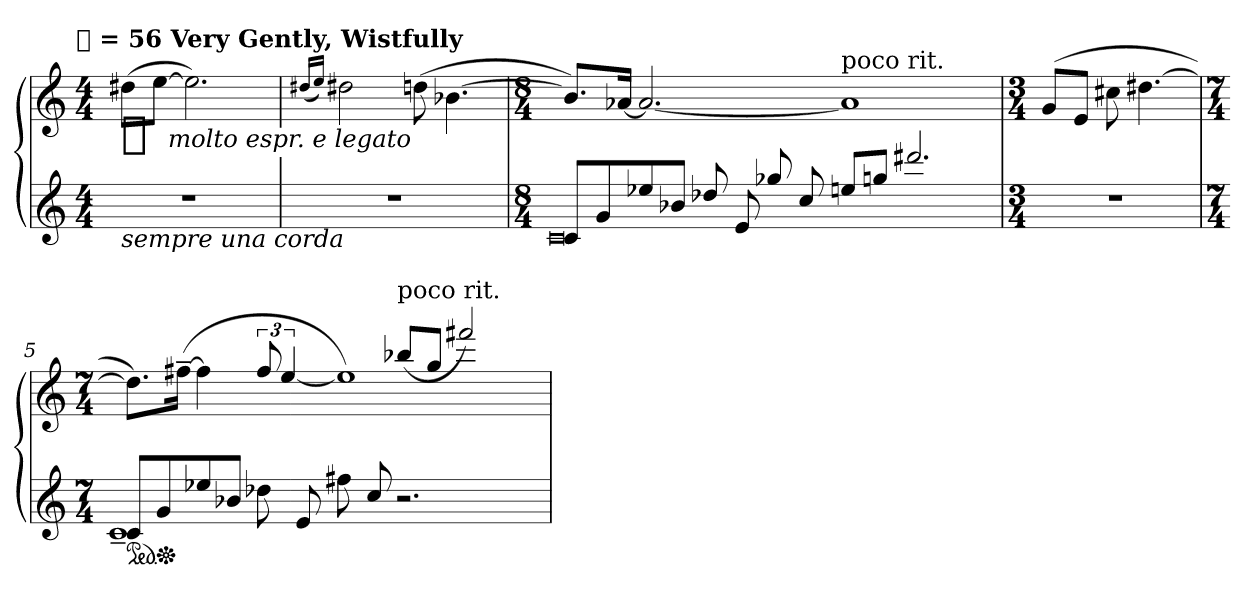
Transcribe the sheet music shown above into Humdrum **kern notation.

**kern	**kern	**dynam
*part1	*part1	*part1
*staff2	*staff1	*staff1/2
*clefG2	*clefG2	*
*k[]	*k[]	*
!!LO:TX:omd:t=𝅘𝅥 = 56 Very Gently, Wistfully
*M4/4	*M4/4	*
*MM56	*MM56	*
=1	=1	=1
!LO:TX:b:i:t=sempre una corda	!	!
!	!	!LO:DY:b:t=%s molto espr. e legato
1r	(>8dd#X\L	pp
.	[8ee\J	.
.	2.ee\])	.
=2	=2	=2
.	(<16qqdd#X/LL	.
.	16qqee/JJ)	.
1r	2dd#\	.
.	(>8ddn\	.
.	[4.b-X\	.
=3	=3	=3
*M8/4	*M8/4	*
*^	*	*
8c/L	0c	8.b-/L])	.
8g/	.	.	.
.	.	[16a-X/Jk	.
8ee-X/	.	2.a-/_	.
8b-X/J	.	.	.
8dd-X/	.	.	.
8e/	.	.	.
8gg-X/	.	.	.
8cc/	.	.	.
!	!	!LO:TX:a:t=poco rit.	!
8een/L	.	1a-]	.
8ggn/J	.	.	.
2.ddd#X/	.	.	.
*v	*v	*	*
!!LO:LB:g=z
=4	=4	=4
*M3/4	*M3/4	*
*	*MM56	*
2.r	(>8g/L	.
.	8e/J	.
.	8cc#X\	.
.	[4.dd#X\	.
=5	=5	=5
*M7/4	*M7/4	*
*ped	*	*
*^	*^	*
8c/L	1c~	8.dd#\L])	2ryy	.
*Xped	*	*	*	*
8g/	.	.	.	.
.	.	(>[16ff#X~\Jk	.	.
8ee-X/	.	4ff#\]	.	.
8b-X/J	.	.	.	.
8dd-X\	.	12ff#/	2ryy	.
.	.	[6ee/	.	.
8e/	.	.	.	.
8ff#X\	.	1ee])	.	.
8cc/	.	.	.	.
!	!	!	!LO:TX:a:t=poco rit.	!
2.r	2ryy	.	(>8bb-X/L	.
.	.	.	8gg/J	.
.	.	.	2fff#X/)	.
.	4ryy	.	.	.
*v	*v	*	*	*
*	*v	*v	*
=	=	=
*-	*-	*-
